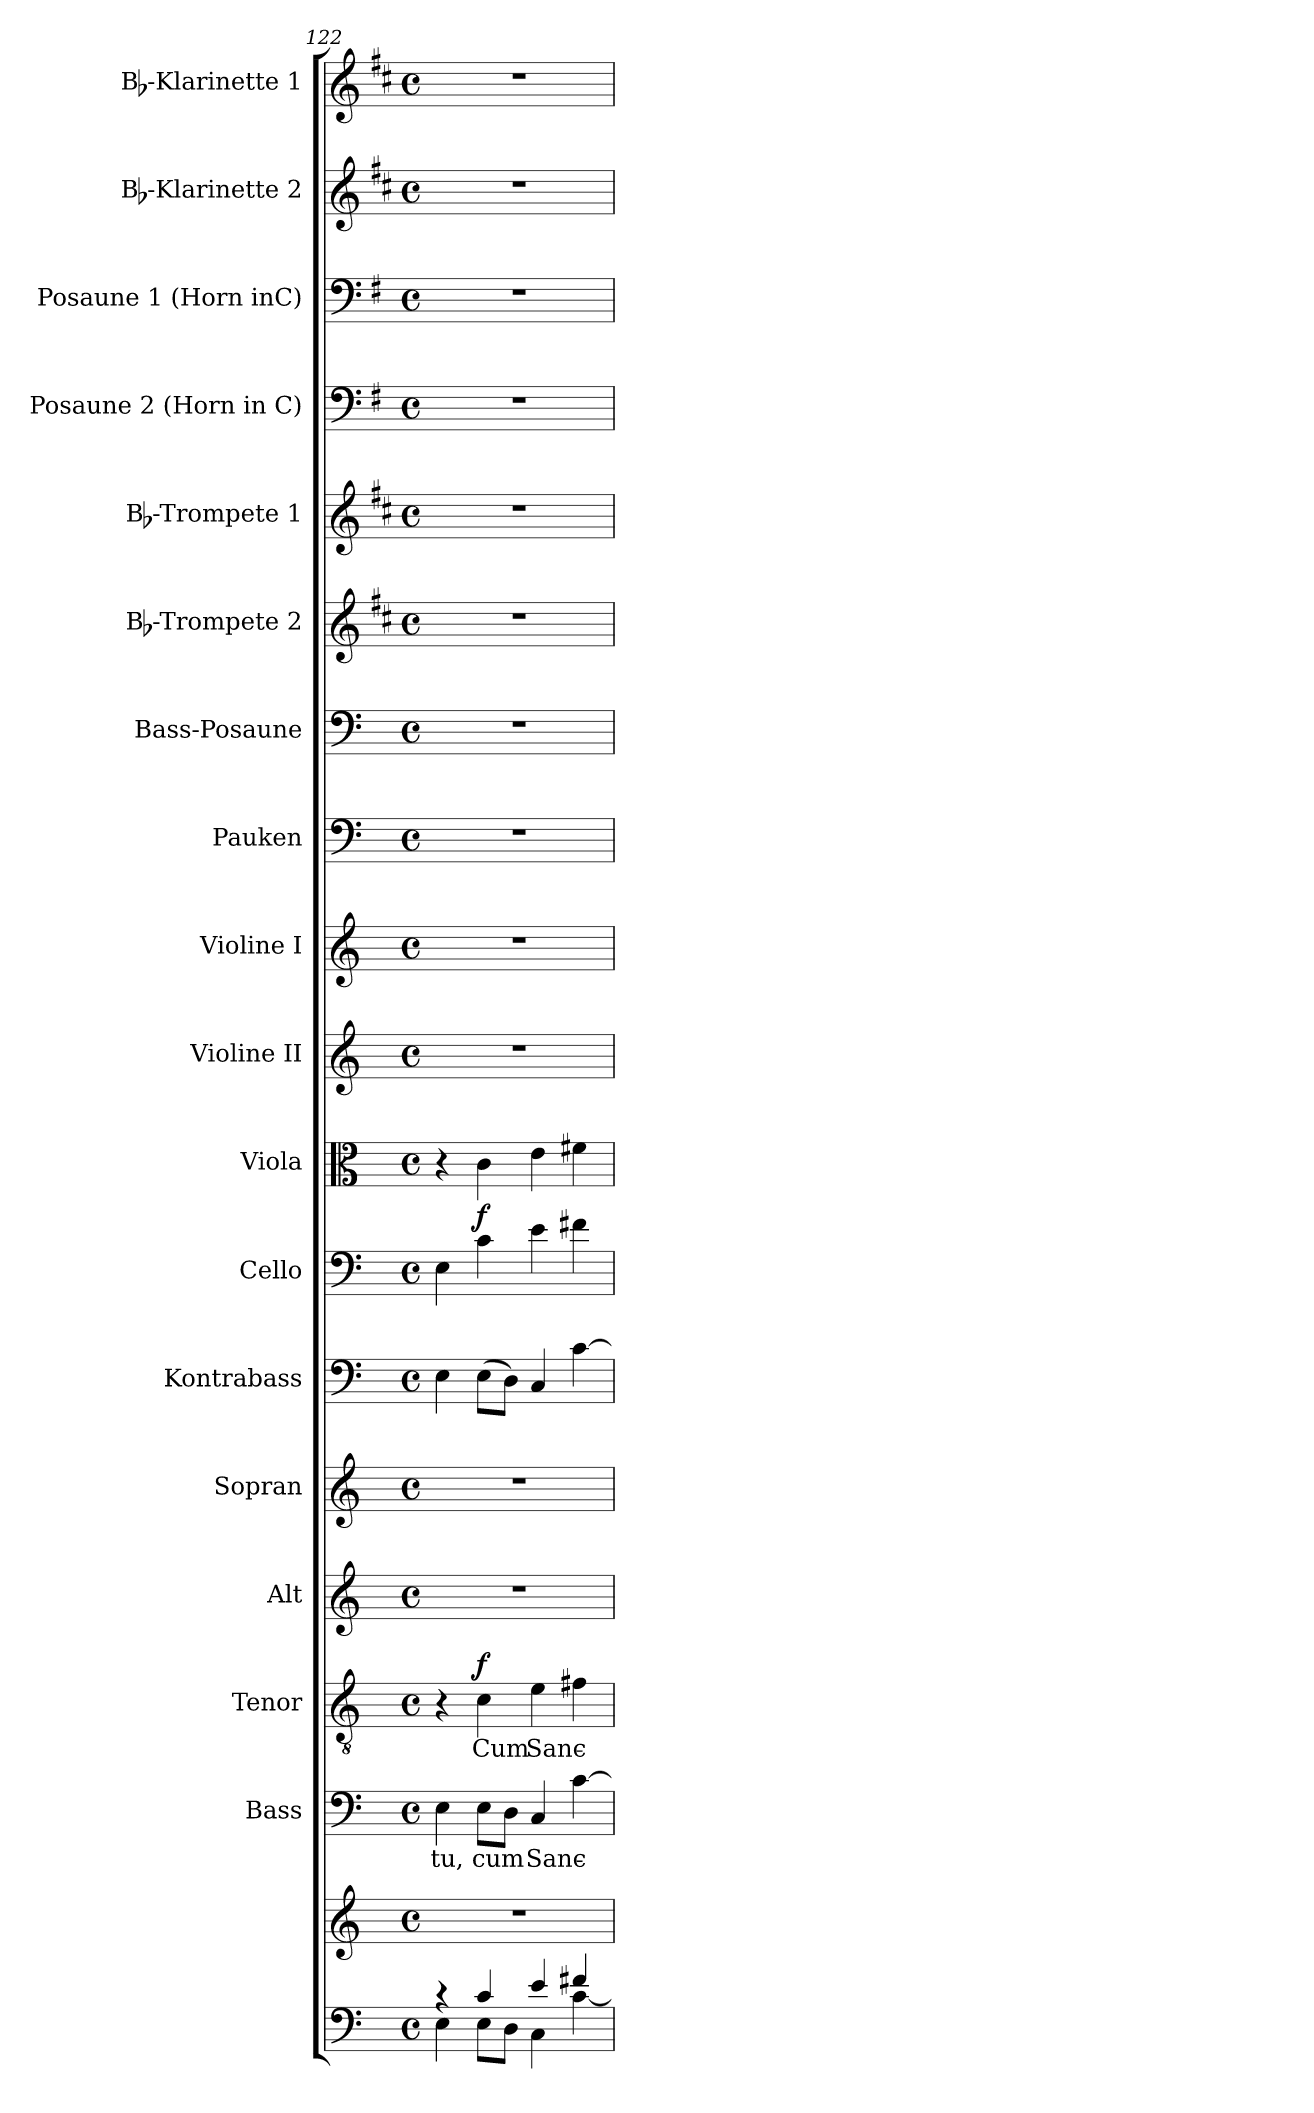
**kern	**kern	**kern	**text	**kern	**text	**dynam	**kern	**kern	**kern	**kern	**kern	**dynam	**kern	**kern	**kern	**kern	**kern	**kern	**kern	**kern	**kern	**kern
*part18	*part18	*part17	*part17	*part16	*part16	*part16	*part15	*part14	*part13	*part12	*part11	*part11	*part10	*part9	*part8	*part7	*part6	*part5	*part4	*part3	*part2	*part1
*staff19	*staff18	*staff17	*staff17	*staff16	*staff16	*staff16	*staff15	*staff14	*staff13	*staff12	*staff11	*staff11	*staff10	*staff9	*staff8	*staff7	*staff6	*staff5	*staff4	*staff3	*staff2	*staff1
*	*	*I"Bass	*	*I"Tenor	*	*	*I"Alt	*I"Sopran	*I"Kontrabass	*I"Cello	*I"Viola	*	*I"Violine II	*I"Violine I	*I"Pauken	*I"Bass-Posaune	*I"Bb-Trompete 2	*I"Bb-Trompete 1	*I"Posaune 2 (Horn in C)	*I"Posaune 1 (Horn inC)	*I"Bb-Klarinette 2	*I"Bb-Klarinette 1
*	*	*I'B.	*	*I'T.	*	*	*I'A.	*I'S.	*I'Kb.	*	*I'Vla.	*	*I'Vl. II	*I'Vl. I	*I'Pk.	*I'B-Pos.	*I'Bb Trp. 2	*I'Bb Trp. 1	*I'Pos. 2	*I'Pos. 1	*I'Bb Kl. 2	*I'Bb Kl. 1
!!LO:PB:g=z
*clefF4	*clefG2	*clefF4	*	*clefGv2	*	*	*clefG2	*clefG2	*clefF4	*clefF4	*clefC3	*	*clefG2	*clefG2	*clefF4	*clefF4	*clefG2	*clefG2	*clefF4	*clefF4	*clefG2	*clefG2
*	*	*	*	*	*	*	*	*	*ITrd7c12	*	*	*	*	*	*	*	*ITrd1c2	*ITrd1c2	*ITrd4c7	*ITrd4c7	*ITrd1c2	*ITrd1c2
*k[]	*k[]	*k[]	*	*k[]	*	*	*k[]	*k[]	*k[]	*k[]	*k[]	*	*k[]	*k[]	*k[]	*k[]	*k[]	*k[]	*k[]	*k[]	*k[]	*k[]
*C:	*C:	*C:	*	*C:	*	*	*C:	*C:	*C:	*C:	*C:	*	*C:	*C:	*C:	*C:	*C:	*C:	*C:	*C:	*C:	*C:
*M4/4	*M4/4	*M4/4	*	*M4/4	*	*	*M4/4	*M4/4	*M4/4	*M4/4	*M4/4	*	*M4/4	*M4/4	*M4/4	*M4/4	*M4/4	*M4/4	*M4/4	*M4/4	*M4/4	*M4/4
*met(c)	*met(c)	*met(c)	*	*met(c)	*	*	*met(c)	*met(c)	*met(c)	*met(c)	*met(c)	*	*met(c)	*met(c)	*met(c)	*met(c)	*met(c)	*met(c)	*met(c)	*met(c)	*met(c)	*met(c)
=122	=122	=122	=122	=122	=122	=122	=122	=122	=122	=122	=122	=122	=122	=122	=122	=122	=122	=122	=122	=122	=122	=122
*^	*	*	*	*	*	*	*	*	*	*	*	*	*	*	*	*	*	*	*	*	*	*
!	!	!	!	!LO:LY:b	!	!	!	!	!	!	!	!	!	!	!	!	!	!	!	!	!	!	!
4rc	4E\	1r	4E\	-tu,	4r	.	.	1r	1r	4EE\	4E\	4r	.	1r	1r	1r	1r	1r	1r	1r	1r	1r	1r
!	!	!	!	!LO:LY:b	!	!LO:LY:b	!LO:DY:a	!	!	!	!	!	!LO:DY:b	!	!	!	!	!	!	!	!	!	!
4c/	8E\L	.	8E\L	cum	4c\	Cum	f	.	.	(>8EE\L	4c\	4c\	f	.	.	.	.	.	.	.	.	.	.
.	8D\J	.	8D\J	.	.	.	.	.	.	8DD\J)	.	.	.	.	.	.	.	.	.	.	.	.	.
!	!	!	!	!LO:LY:b	!	!LO:LY:b	!	!	!	!	!	!	!	!	!	!	!	!	!	!	!	!	!
4e/	4C\	.	4C/	Sanc-	4e\	Sanc-	.	.	.	4CC/	4e\	4e\	.	.	.	.	.	.	.	.	.	.	.
4f#X/	[<4c\	.	[4c\	.	4f#X\	.	.	.	.	[4C\	4f#X\	4f#X\	.	.	.	.	.	.	.	.	.	.	.
*v	*v	*	*	*	*	*	*	*	*	*	*	*	*	*	*	*	*	*	*	*	*	*	*
=	=	=	=	=	=	=	=	=	=	=	=	=	=	=	=	=	=	=	=	=	=	=
*-	*-	*-	*-	*-	*-	*-	*-	*-	*-	*-	*-	*-	*-	*-	*-	*-	*-	*-	*-	*-	*-	*-
